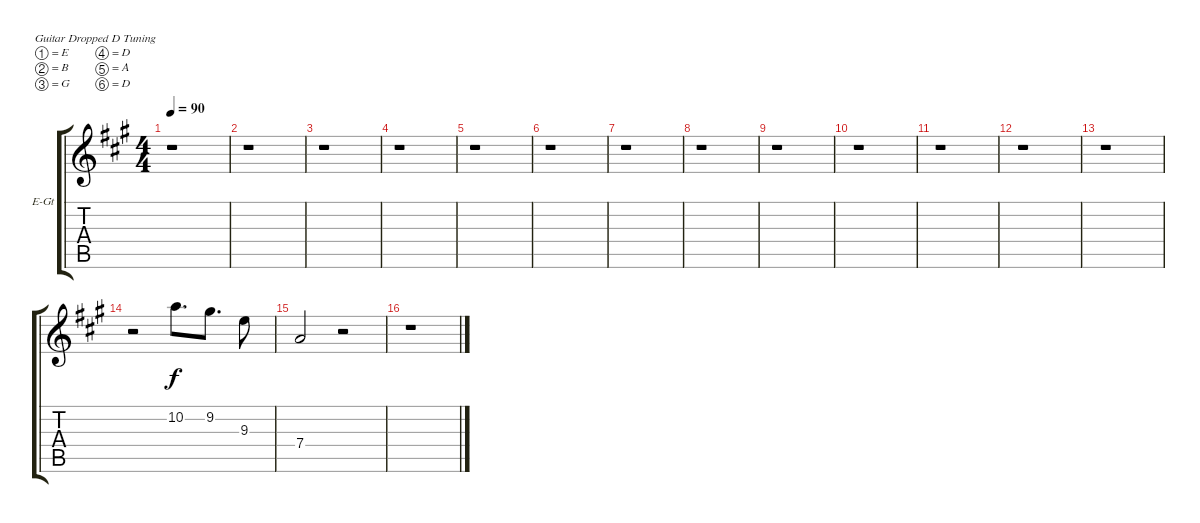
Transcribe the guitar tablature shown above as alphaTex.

\bracketExtendMode groupsimilarinstruments
\firstSystemTrackNameOrientation horizontal
\otherSystemsTrackNameOrientation horizontal
\track ("Electric Guitar 1" "E-Gt") {instrument distortionguitar}
\staff {score tabs}
\tuning (E4 B3 G3 D3 A2 D2)
\ts (4 4)
\tempo 90
\clef g2
\ks f#minor
r.1{dy f instrument distortionguitar} |
r.1 |
r.1 |
r.1 |
r.1 |
r.1 |
r.1 |
r.1 |
r.1 |
r.1 |
r.1 |
r.1 |
r.1 |
r.2 10.2.8{d} 9.2.8{d} 9.3.8 |
7.4.2 r.2 |
r.1
